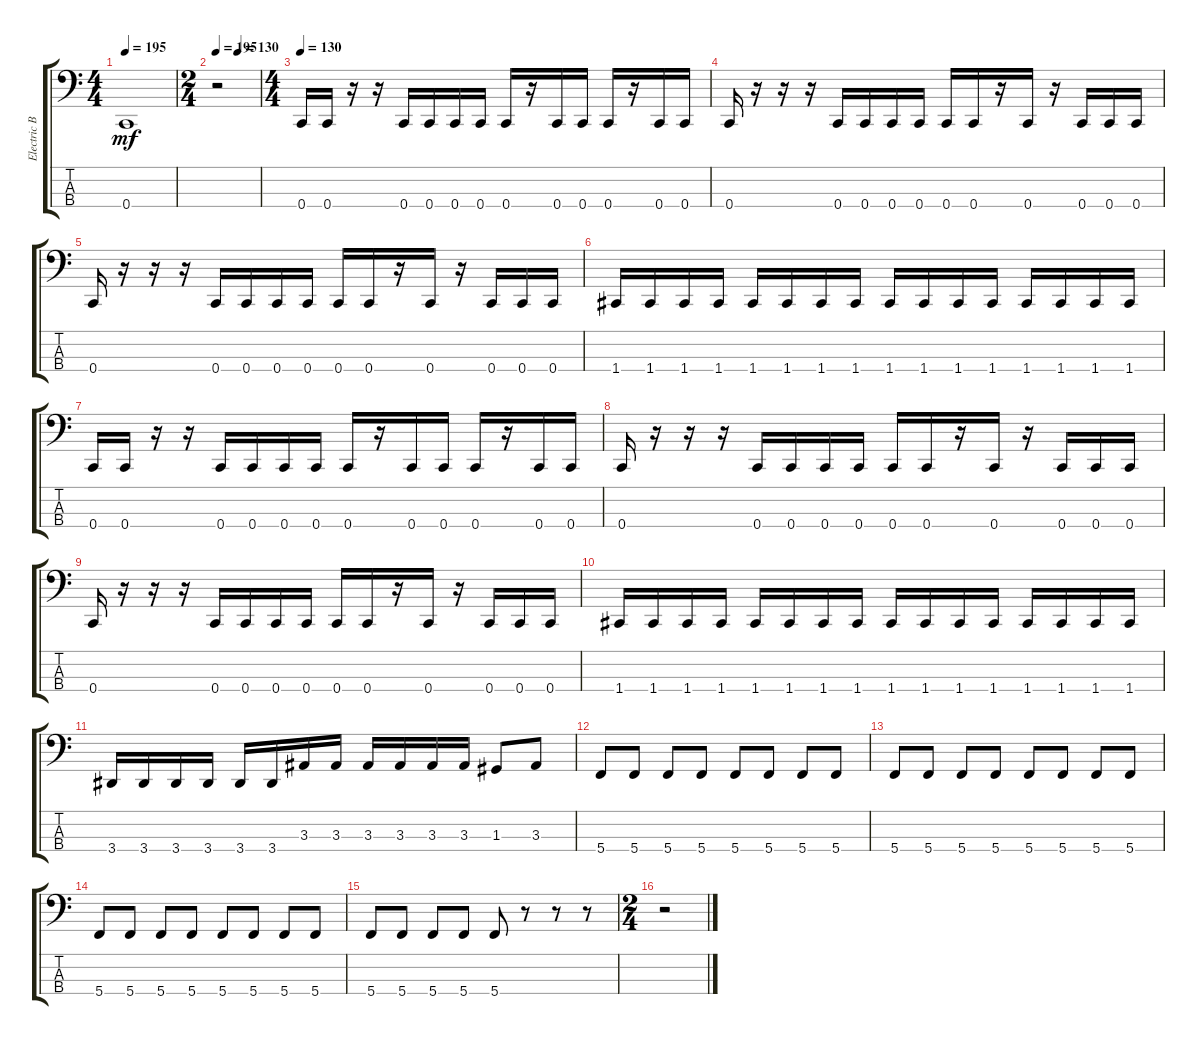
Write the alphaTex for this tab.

\track ("Electric Bass" "Electric B") {instrument electricbassfinger}
\staff {score tabs}
\tuning (F2 C2 G1 C1) {hide}
\ts (4 4)
\tempo 195
\clef f4
\ks c
0.4{t}.1{dy mf} |
\ts (2 4)
\tempo 195
\tempo (130 0.5)
r.2 |
\ts (4 4)
\tempo 130
0.4.16 0.4.16 r.16 r.16 0.4.16 0.4.16 0.4.16 0.4.16 0.4.16 r.16 0.4.16 0.4.16 0.4.16 r.16 0.4.16 0.4.16 |
0.4.16 r.16 r.16 r.16 0.4.16 0.4.16 0.4.16 0.4.16 0.4.16 0.4.16 r.16 0.4.16 r.16 0.4.16 0.4.16 0.4.16 |
0.4.16 r.16 r.16 r.16 0.4.16 0.4.16 0.4.16 0.4.16 0.4.16 0.4.16 r.16 0.4.16 r.16 0.4.16 0.4.16 0.4.16 |
1.4.16 1.4.16 1.4.16 1.4.16 1.4.16 1.4.16 1.4.16 1.4.16 1.4.16 1.4.16 1.4.16 1.4.16 1.4.16 1.4.16 1.4.16 1.4.16 |
0.4.16 0.4.16 r.16 r.16 0.4.16 0.4.16 0.4.16 0.4.16 0.4.16 r.16 0.4.16 0.4.16 0.4.16 r.16 0.4.16 0.4.16 |
0.4.16 r.16 r.16 r.16 0.4.16 0.4.16 0.4.16 0.4.16 0.4.16 0.4.16 r.16 0.4.16 r.16 0.4.16 0.4.16 0.4.16 |
0.4.16 r.16 r.16 r.16 0.4.16 0.4.16 0.4.16 0.4.16 0.4.16 0.4.16 r.16 0.4.16 r.16 0.4.16 0.4.16 0.4.16 |
1.4.16 1.4.16 1.4.16 1.4.16 1.4.16 1.4.16 1.4.16 1.4.16 1.4.16 1.4.16 1.4.16 1.4.16 1.4.16 1.4.16 1.4.16 1.4.16 |
3.4.16 3.4.16 3.4.16 3.4.16 3.4.16 3.4.16 3.3.16 3.3.16 3.3.16 3.3.16 3.3.16 3.3.16 1.3.8 3.3.8 |
5.4.8 5.4.8 5.4.8 5.4.8 5.4.8 5.4.8 5.4.8 5.4.8 |
5.4.8 5.4.8 5.4.8 5.4.8 5.4.8 5.4.8 5.4.8 5.4.8 |
5.4.8 5.4.8 5.4.8 5.4.8 5.4.8 5.4.8 5.4.8 5.4.8 |
5.4.8 5.4.8 5.4.8 5.4.8 5.4.8 r.8 r.8 r.8 |
\ts (2 4)
r.2
